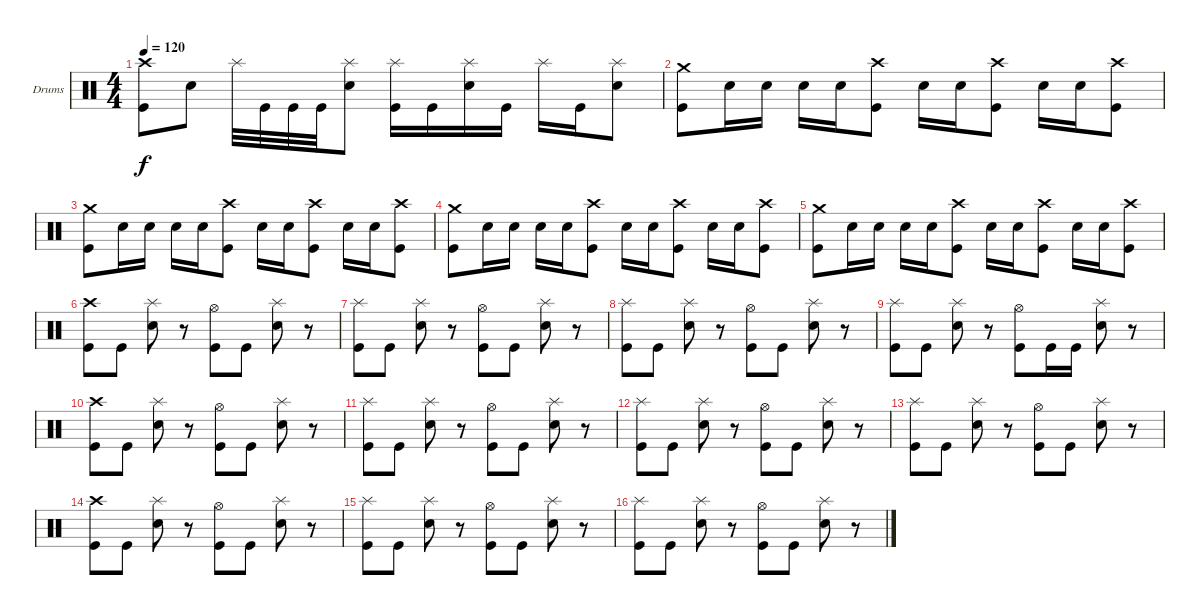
\defaultSystemsLayout 4
\bracketExtendMode groupsimilarinstruments
\firstSystemTrackNameOrientation horizontal
\otherSystemsTrackNameOrientation horizontal
\track ("The Rev" "Drums") {instrument percussion}
\staff {score}
\articulation defaults
\ts (4 4)
\tempo 120
\clef neutral
\scale
0.333333
\ks c
("Crash high (hit)" "Kick (hit)").8{dy f} "Snare (hit) 2".8 "Splash (hit)".32 "Kick (hit)".32 "Kick (hit)".32 "Kick (hit)".32 ("Splash (hit)" "Snare (hit) 2").8 ("Splash (hit)" "Kick (hit)").16 "Kick (hit)".16 ("Splash (hit)" "Snare (hit) 2").16 "Kick (hit)".16 "Splash (hit)".16 "Kick (hit)".16 ("Splash (hit)" "Snare (hit) 2").8 |
\scale
0.333333 ("Crash medium (hit)" "Kick (hit)").8 "Snare (hit) 2".16 "Snare (hit) 2".16 "Snare (hit) 2".16 "Snare (hit) 2".16 ("Crash high (hit)" "Kick (hit)").8 "Snare (hit) 2".16 "Snare (hit) 2".16 ("Crash high (hit)" "Kick (hit)").8 "Snare (hit) 2".16 "Snare (hit) 2".16 ("Crash high (hit)" "Kick (hit)").8 |
\scale
0.333333 ("Crash medium (hit)" "Kick (hit)").8 "Snare (hit) 2".16 "Snare (hit) 2".16 "Snare (hit) 2".16 "Snare (hit) 2".16 ("Crash high (hit)" "Kick (hit)").8 "Snare (hit) 2".16 "Snare (hit) 2".16 ("Crash high (hit)" "Kick (hit)").8 "Snare (hit) 2".16 "Snare (hit) 2".16 ("Crash high (hit)" "Kick (hit)").8 |
\scale
0.333333 ("Crash medium (hit)" "Kick (hit)").8 "Snare (hit) 2".16 "Snare (hit) 2".16 "Snare (hit) 2".16 "Snare (hit) 2".16 ("Crash high (hit)" "Kick (hit)").8 "Snare (hit) 2".16 "Snare (hit) 2".16 ("Crash high (hit)" "Kick (hit)").8 "Snare (hit) 2".16 "Snare (hit) 2".16 ("Crash high (hit)" "Kick (hit)").8 |
\scale
0.333333 ("Crash medium (hit)" "Kick (hit)").8 "Snare (hit) 2".16 "Snare (hit) 2".16 "Snare (hit) 2".16 "Snare (hit) 2".16 ("Crash high (hit)" "Kick (hit)").8 "Snare (hit) 2".16 "Snare (hit) 2".16 ("Crash high (hit)" "Kick (hit)").8 "Snare (hit) 2".16 "Snare (hit) 2".16 ("Crash high (hit)" "Kick (hit)").8 |
\scale
0.333333 ("Crash high (hit)" "Kick (hit)").8 "Kick (hit)".8 ("Splash (hit)" "Snare (hit) 2").8 r.8 ("Hi-Hat (open)" "Kick (hit)").8 "Kick (hit)".8 ("Splash (hit)" "Snare (hit) 2").8 r.8 |
\scale
0.333333 ("Splash (hit)" "Kick (hit)").8 "Kick (hit)".8 ("Splash (hit)" "Snare (hit) 2").8 r.8 ("Hi-Hat (open)" "Kick (hit)").8 "Kick (hit)".8 ("Splash (hit)" "Snare (hit) 2").8 r.8 |
\scale
0.333333 ("Splash (hit)" "Kick (hit)").8 "Kick (hit)".8 ("Splash (hit)" "Snare (hit) 2").8 r.8 ("Hi-Hat (open)" "Kick (hit)").8 "Kick (hit)".8 ("Splash (hit)" "Snare (hit) 2").8 r.8 |
\scale
0.333333 ("Splash (hit)" "Kick (hit)").8 "Kick (hit)".8 ("Splash (hit)" "Snare (hit) 2").8 r.8 ("Hi-Hat (open)" "Kick (hit)").8 "Kick (hit)".16 "Kick (hit)".16 ("Splash (hit)" "Snare (hit) 2").8 r.8 |
\scale
0.333333 ("Crash high (hit)" "Kick (hit)").8 "Kick (hit)".8 ("Splash (hit)" "Snare (hit) 2").8 r.8 ("Hi-Hat (open)" "Kick (hit)").8 "Kick (hit)".8 ("Splash (hit)" "Snare (hit) 2").8 r.8 |
\scale
0.333333 ("Splash (hit)" "Kick (hit)").8 "Kick (hit)".8 ("Splash (hit)" "Snare (hit) 2").8 r.8 ("Hi-Hat (open)" "Kick (hit)").8 "Kick (hit)".8 ("Splash (hit)" "Snare (hit) 2").8 r.8 |
\scale
0.333333 ("Splash (hit)" "Kick (hit)").8 "Kick (hit)".8 ("Splash (hit)" "Snare (hit) 2").8 r.8 ("Hi-Hat (open)" "Kick (hit)").8 "Kick (hit)".8 ("Splash (hit)" "Snare (hit) 2").8 r.8 |
\scale
0.333333 ("Splash (hit)" "Kick (hit)").8 "Kick (hit)".8 ("Splash (hit)" "Snare (hit) 2").8 r.8 ("Hi-Hat (open)" "Kick (hit)").8 "Kick (hit)".8 ("Splash (hit)" "Snare (hit) 2").8 r.8 |
\scale
0.333333 ("Crash high (hit)" "Kick (hit)").8 "Kick (hit)".8 ("Splash (hit)" "Snare (hit) 2").8 r.8 ("Hi-Hat (open)" "Kick (hit)").8 "Kick (hit)".8 ("Splash (hit)" "Snare (hit) 2").8 r.8 |
\scale
0.333333 ("Splash (hit)" "Kick (hit)").8 "Kick (hit)".8 ("Splash (hit)" "Snare (hit) 2").8 r.8 ("Hi-Hat (open)" "Kick (hit)").8 "Kick (hit)".8 ("Splash (hit)" "Snare (hit) 2").8 r.8 |
\scale
0.333333 ("Splash (hit)" "Kick (hit)").8 "Kick (hit)".8 ("Splash (hit)" "Snare (hit) 2").8 r.8 ("Hi-Hat (open)" "Kick (hit)").8 "Kick (hit)".8 ("Splash (hit)" "Snare (hit) 2").8 r.8
